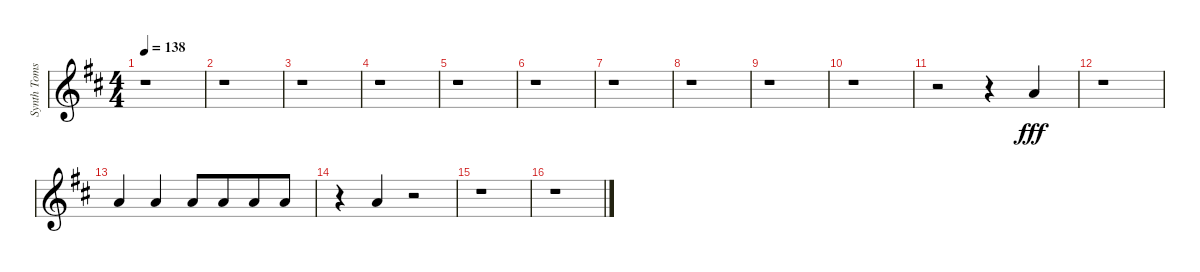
\track ("Synth Toms" "Synth Toms") {instrument synthdrum}
\staff {score}
\tuning (E4 B3 G3 D3 A2 E2) {hide}
\ts (4 4)
\tempo 138
\clef g2
\ks d
r.1{dy fff} |
r.1 |
r.1 |
r.1 |
r.1 |
r.1 |
r.1 |
r.1 |
r.1 |
r.1 |
r.2 r.4 5.1.4 |
r.1 |
5.1.4 5.1.4 5.1.8 5.1.8{beam merge} 5.1.8 5.1.8 |
r.4 5.1.4 r.2 |
r.1 |
r.1
